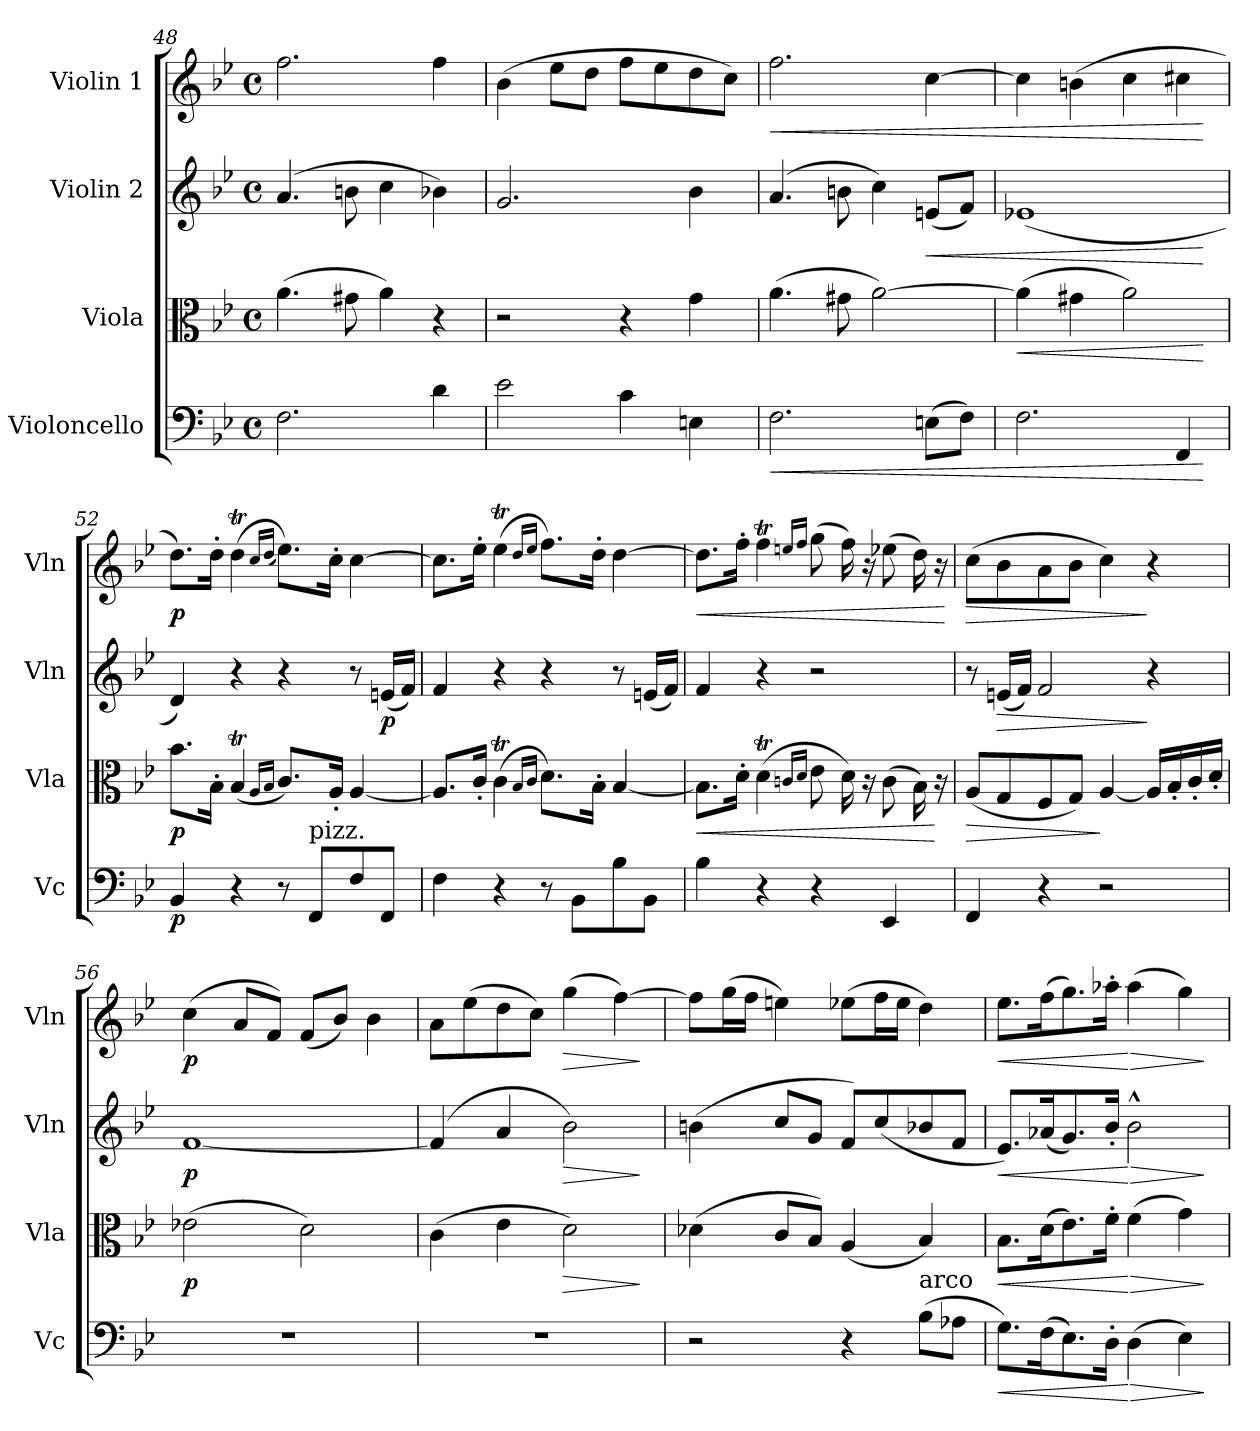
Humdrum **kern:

**kern	**dynam	**kern	**dynam	**kern	**dynam	**kern	**dynam
*part4	*part4	*part3	*part3	*part2	*part2	*part1	*part1
*staff4	*staff4	*staff3	*staff3	*staff2	*staff2	*staff1	*staff1
*I"Violoncello	*	*I"Viola	*	*I"Violin 2	*	*I"Violin 1	*
*I'Vc	*	*I'Vla	*	*I'Vln	*	*I'Vln	*
*clefF4	*	*clefC3	*	*clefG2	*	*clefG2	*
*k[b-e-]	*	*k[b-e-]	*	*k[b-e-]	*	*k[b-e-]	*
*M4/4	*	*M4/4	*	*M4/4	*	*M4/4	*
*met(c)	*	*met(c)	*	*met(c)	*	*met(c)	*
=48	=48	=48	=48	=48	=48	=48	=48
2.F\	.	(4.a\	.	(4.a/	.	2.ff\	.
.	.	8g#X\	.	8bn\	.	.	.
.	.	4a\)	.	4cc\	.	.	.
4d\	.	4r	.	4b-X\)	.	4ff\	.
=49	=49	=49	=49	=49	=49	=49	=49
2e-\	.	2r	.	2.g/	.	(4b-\	.
.	.	.	.	.	.	8ee-\L	.
.	.	.	.	.	.	8dd\J	.
4c\	.	4r	.	.	.	8ff\L	.
.	.	.	.	.	.	8ee-\	.
4En\	.	4g\	.	4b-\	.	8dd\	.
.	.	.	.	.	.	8cc\J)	.
=50	=50	=50	=50	=50	=50	=50	=50
!	!LO:HP:b	!	!	!	!	!	!LO:HP:b
2.F\	<	(4.a\	.	(4.a/	.	2.ff\	<
.	.	8g#X\	.	8bn\	.	.	.
.	.	[2a\)	.	4cc\)	.	.	.
!	!	!	!	!	!LO:HP:b	!	!
(8En\L	.	.	.	(8en/L	<	[4cc\	.
8F\J)	.	.	.	8f/J)	.	.	.
=51	=51	=51	=51	=51	=51	=51	=51
!	!	!	!LO:HP:b	!	!	!	!
2.F\	.	(4a\]	<	(1e-X	.	4cc\]	.
.	.	4g#X\	.	.	.	(4bn\	.
.	.	2a\)	.	.	.	4cc\	.
4FF/	.	.	.	.	.	4cc#X\	.
.	[	.	[	.	[	.	[
=52	=52	=52	=52	=52	=52	=52	=52
!	!LO:DY:b	!	!LO:DY:b	!	!	!	!LO:DY:b
4BB-/	p	8.b-\L	p	4d/)	.	8.dd\L)	p
.	.	16B-'\Jk	.	.	.	16dd'\Jk	.
4r	.	(4B-T/	.	4r	.	(4ddt\	.
.	.	16qA/LL	.	.	.	16qcc/LL	.
.	.	16qB-/JJ	.	.	.	(16qdd/JJ	.
8r	.	8.c/L)	.	4r	.	8.ee-\L))	.
!LO:TX:a:t=pizz.	!	!	!	!	!	!	!
8FF/L	.	.	.	.	.	.	.
.	.	16A'/Jk	.	.	.	16cc'\Jk	.
8F/	.	[4A/	.	8r	.	[4cc\	.
!	!	!	!	!	!LO:DY:b	!	!
8FF/J	.	.	.	(16en/LL	p	.	.
.	.	.	.	16f/JJ)	.	.	.
!!LO:LB:g=z
=53	=53	=53	=53	=53	=53	=53	=53
4F\	.	8.A/L]	.	4f/	.	8.cc\L]	.
.	.	16c'/Jk	.	.	.	16ee-'\Jk	.
4r	.	(4cT\	.	4r	.	(4ee-T\	.
.	.	16qB-/LL	.	.	.	16qdd/LL	.
.	.	16qc/JJ	.	.	.	16qee-/JJ	.
8r	.	8.d\L)	.	4r	.	8.ff\L)	.
8BB-\L	.	.	.	.	.	.	.
.	.	16B-'\Jk	.	.	.	16dd'\Jk	.
8B-\	.	[4B-/	.	8r	.	[4dd\	.
8BB-\J	.	.	.	(16en/LL	.	.	.
.	.	.	.	16f/JJ)	.	.	.
=54	=54	=54	=54	=54	=54	=54	=54
!	!	!	!LO:HP:b	!	!	!	!LO:HP:b
4B-\	.	8.B-\L]	<	4f/	.	8.dd\L]	<
.	.	16d'\Jk	.	.	.	16ff'\Jk	.
4r	.	(4dt\	.	4r	.	4ffT\	.
.	.	16qcn/LL	.	.	.	16qeen/LL	.
.	.	16qd/JJ	.	.	.	16qff/JJ	.
4r	.	8e-\L	.	2r	.	(8gg\L	.
.	.	16d\L)	.	.	.	16ff\L)	.
.	.	16r	.	.	.	16r	.
4EE-/	.	(8c\	.	.	.	(8ee-X\	.
.	.	16B-\Jk)	.	.	.	16dd\Jk)	.
.	.	16r	[	.	.	16r	.
.	.	.	.	.	.	.	[
=55	=55	=55	=55	=55	=55	=55	=55
!	!	!	!LO:HP:b	!	!	!	!LO:HP:b
4FF/	.	(8A/L	>	8r	.	(8cc\L	>
!	!	!	!	!	!LO:HP:b	!	!
.	.	8G/	.	(16en/LL	>	8b-\	.
.	.	.	.	16f/JJ)	.	.	.
4r	.	8F/	.	2f/	.	8a\	.
.	.	8G/J)	.	.	.	8b-\J	.
2r	.	[4A/	]	.	.	4cc\)	.
.	.	16A/LL]	.	4r	]	4r	]
.	.	16B-'/	.	.	.	.	.
.	.	16c'/	.	.	.	.	.
.	.	16d'/JJ	.	.	.	.	.
=56	=56	=56	=56	=56	=56	=56	=56
!	!	!	!LO:DY:b	!	!LO:DY:b	!	!LO:DY:b
1r	.	(2e-X\	p	[1f	p	(4cc\	p
.	.	.	.	.	.	8a/L	.
.	.	.	.	.	.	8f/J)	.
.	.	2d\)	.	.	.	(8f/L	.
.	.	.	.	.	.	8b-/J)	.
.	.	.	.	.	.	4b-\	.
!!LO:LB:g=z
=57	=57	=57	=57	=57	=57	=57	=57
1r	.	(4c\	.	(4f/]	.	8a\L	.
.	.	.	.	.	.	(8ee-\	.
.	.	4e-\	.	4a/	.	8dd\	.
.	.	.	.	.	.	8cc\J)	.
!	!	!	!LO:HP:b	!	!LO:HP:b	!	!LO:HP:b
.	.	2d\)	>	2b-\)	>	(4gg\	>
.	.	.	.	.	.	[4ff\)	.
.	.	.	]	.	]	.	]
=58	=58	=58	=58	=58	=58	=58	=58
2r	.	(4d-X\	.	(4bn\	.	8ff\L]	.
.	.	.	.	.	.	(16gg\L	.
.	.	.	.	.	.	16ff\JJ	.
.	.	8c/L	.	8cc/L	.	4een\)	.
.	.	8B-/J)	.	8g/J	.	.	.
4r	.	(4A/	.	8f/L)	.	(8ee-X\L	.
.	.	.	.	(8cc/	.	16ff\L	.
.	.	.	.	.	.	16ee-\JJ	.
!LO:TX:a:t=arco	!	!	!	!	!	!	!
(8B-\L	.	4B-/)	.	8b-X/	.	4dd\)	.
8A-X\J	.	.	.	8f/J	.	.	.
=59	=59	=59	=59	=59	=59	=59	=59
!	!LO:HP:b	!	!LO:HP:b	!	!LO:HP:b	!	!LO:HP:b
8.G\L)	<	8.B-\L	<	8.e-/L)	<	8.ee-\L	<
(16F\K	.	(16d\K	.	(16a-X/K	.	(16ff\K	.
8.E-\)	.	8.e-\)	.	8.g/)	.	8.gg\)	.
16D'\Jk	.	16f'\Jk	.	16b-'/Jk	.	16aa-X'\Jk	.
!	!LO:HP:n=1:b	!	!LO:HP:n=1:b	!	!LO:HP:n=1:b	!	!LO:HP:n=1:b
(4D\	[ >	(4f\	[ >	2b-^^\	[ >	(4aa-\	[ >
4E-\)	.	4g\)	.	.	.	4gg\)	.
.	]	.	]	.	]	.	]
=	=	=	=	=	=	=	=
*-	*-	*-	*-	*-	*-	*-	*-
